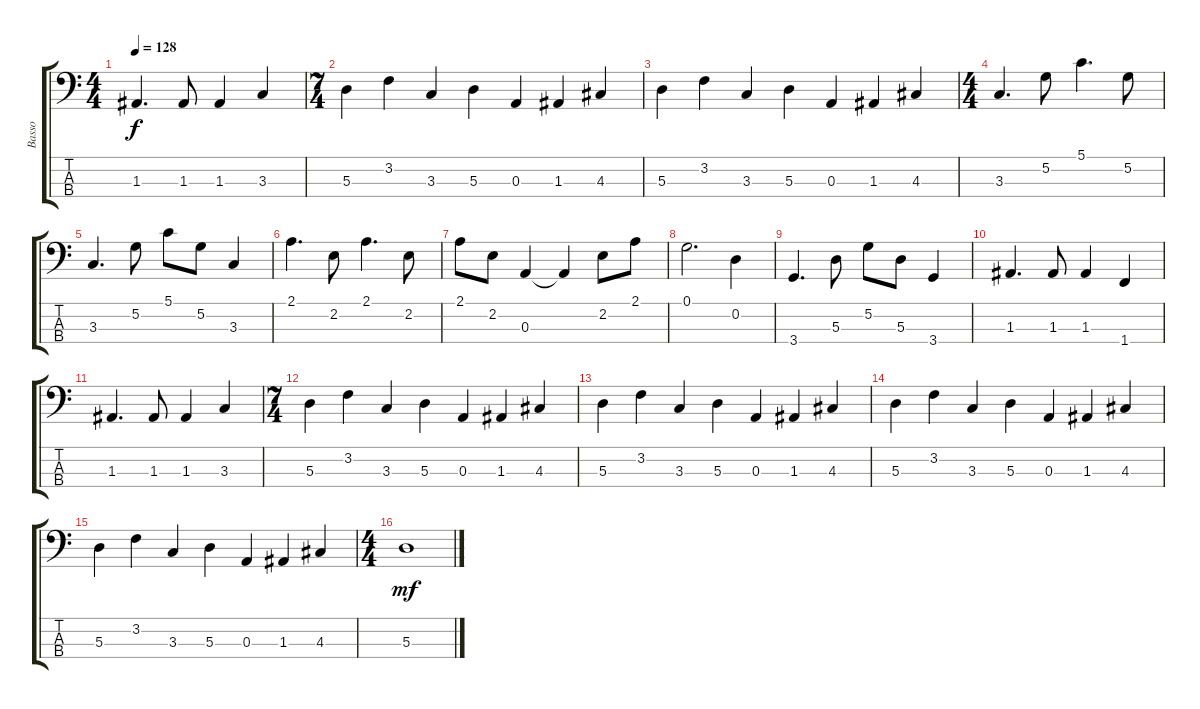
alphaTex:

\track ("Basso" "Basso") {instrument electricbassfinger}
\staff {score tabs}
\tuning (G2 D2 A1 E1) {hide}
\ts (4 4)
\tempo 128
\clef f4
\ks c
1.3.4{d dy f} 1.3.8 1.3.4 3.3.4 |
\ts (7 4)
5.3.4 3.2.4 3.3.4 5.3.4 0.3.4 1.3.4 4.3.4 |
5.3.4 3.2.4 3.3.4 5.3.4 0.3.4 1.3.4 4.3.4 |
\ts (4 4)
3.3.4{d} 5.2.8 5.1.4{d} 5.2.8 |
3.3.4{d} 5.2.8 5.1.8 5.2.8 3.3.4 |
2.1.4{d} 2.2.8 2.1.4{d} 2.2.8 |
2.1.8 2.2.8 0.3.4 0.3{t}.4 2.2.8 2.1.8 |
0.1.2{d} 0.2.4 |
3.4.4{d} 5.3.8 5.2.8 5.3.8 3.4.4 |
1.3.4{d} 1.3.8 1.3.4 1.4.4 |
1.3.4{d} 1.3.8 1.3.4 3.3.4 |
\ts (7 4)
5.3.4 3.2.4 3.3.4 5.3.4 0.3.4 1.3.4 4.3.4 |
5.3.4 3.2.4 3.3.4 5.3.4 0.3.4 1.3.4 4.3.4 |
5.3.4 3.2.4 3.3.4 5.3.4 0.3.4 1.3.4 4.3.4 |
5.3.4 3.2.4 3.3.4 5.3.4 0.3.4 1.3.4 4.3.4 |
\ts (4 4)
5.3.1{dy mf}
